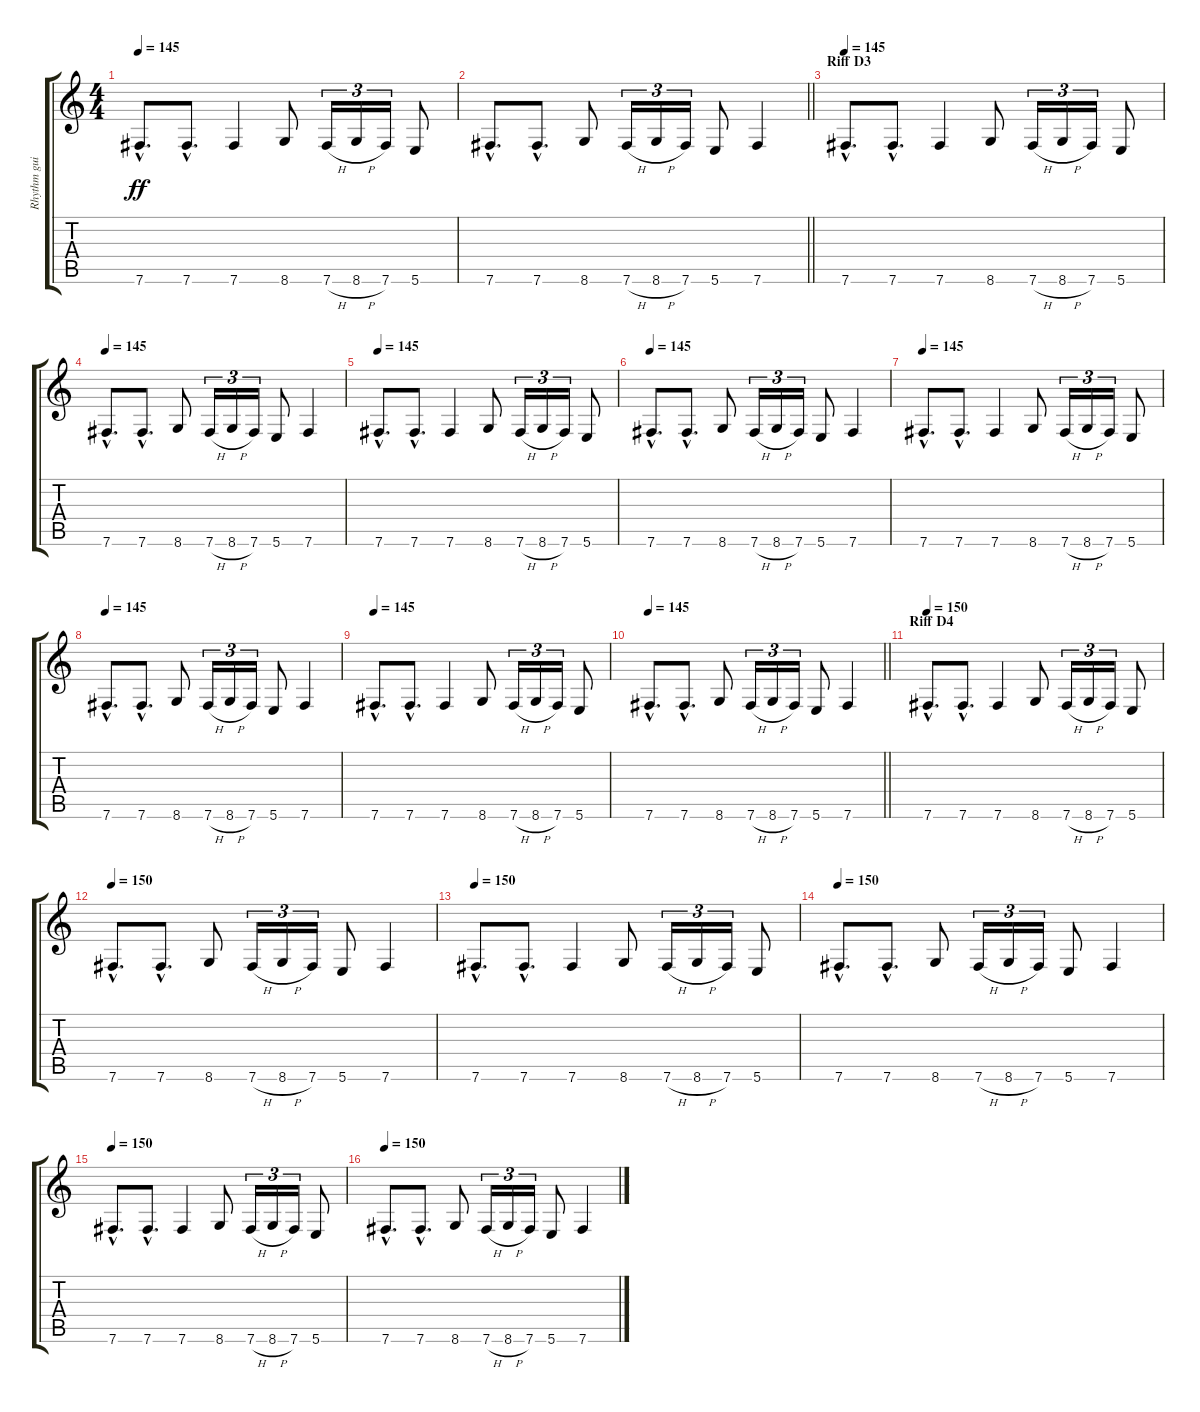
\track ("Rhythm guitar" "Rhythm gui") {instrument distortionguitar}
\staff {score tabs}
\tuning (Db4 Ab3 E3 B2 Gb2 B1) {hide}
\ts (4 4)
\tempo 145
\clef g2
\ks c
7.6{hac}.8{d dy ff balance 0} 7.6{hac}.8{d} 7.6.4 8.6.8 7.6{h}.16{tu (3 2)} 8.6{h}.16{tu (3 2)} 7.6.16{tu (3 2)} 5.6.8 |
\barLineRight lightlight
7.6{hac}.8{d} 7.6{hac}.8{d} 8.6.8 7.6{h}.16{tu (3 2)} 8.6{h}.16{tu (3 2)} 7.6.16{tu (3 2)} 5.6.8 7.6.4 |
\section ("" "Riff D3")
\tempo 145
7.6{hac}.8{d balance 0} 7.6{hac}.8{d} 7.6.4 8.6.8 7.6{h}.16{tu (3 2)} 8.6{h}.16{tu (3 2)} 7.6.16{tu (3 2)} 5.6.8 |
\tempo 145
7.6{hac}.8{d} 7.6{hac}.8{d} 8.6.8 7.6{h}.16{tu (3 2)} 8.6{h}.16{tu (3 2)} 7.6.16{tu (3 2)} 5.6.8 7.6.4 |
\tempo 145
7.6{hac}.8{d balance 0} 7.6{hac}.8{d} 7.6.4 8.6.8 7.6{h}.16{tu (3 2)} 8.6{h}.16{tu (3 2)} 7.6.16{tu (3 2)} 5.6.8 |
\tempo 145
7.6{hac}.8{d} 7.6{hac}.8{d} 8.6.8 7.6{h}.16{tu (3 2)} 8.6{h}.16{tu (3 2)} 7.6.16{tu (3 2)} 5.6.8 7.6.4 |
\tempo 145
7.6{hac}.8{d balance 0} 7.6{hac}.8{d} 7.6.4 8.6.8 7.6{h}.16{tu (3 2)} 8.6{h}.16{tu (3 2)} 7.6.16{tu (3 2)} 5.6.8 |
\tempo 145
7.6{hac}.8{d} 7.6{hac}.8{d} 8.6.8 7.6{h}.16{tu (3 2)} 8.6{h}.16{tu (3 2)} 7.6.16{tu (3 2)} 5.6.8 7.6.4 |
\tempo 145
7.6{hac}.8{d balance 0} 7.6{hac}.8{d} 7.6.4 8.6.8 7.6{h}.16{tu (3 2)} 8.6{h}.16{tu (3 2)} 7.6.16{tu (3 2)} 5.6.8 |
\tempo 145
\barLineRight lightlight
7.6{hac}.8{d} 7.6{hac}.8{d} 8.6.8 7.6{h}.16{tu (3 2)} 8.6{h}.16{tu (3 2)} 7.6.16{tu (3 2)} 5.6.8 7.6.4 |
\section ("" "Riff D4")
\tempo 150
7.6{hac}.8{d balance 0} 7.6{hac}.8{d} 7.6.4 8.6.8 7.6{h}.16{tu (3 2)} 8.6{h}.16{tu (3 2)} 7.6.16{tu (3 2)} 5.6.8 |
\tempo 150
7.6{hac}.8{d} 7.6{hac}.8{d} 8.6.8 7.6{h}.16{tu (3 2)} 8.6{h}.16{tu (3 2)} 7.6.16{tu (3 2)} 5.6.8 7.6.4 |
\tempo 150
7.6{hac}.8{d balance 0} 7.6{hac}.8{d} 7.6.4 8.6.8 7.6{h}.16{tu (3 2)} 8.6{h}.16{tu (3 2)} 7.6.16{tu (3 2)} 5.6.8 |
\tempo 150
7.6{hac}.8{d} 7.6{hac}.8{d} 8.6.8 7.6{h}.16{tu (3 2)} 8.6{h}.16{tu (3 2)} 7.6.16{tu (3 2)} 5.6.8 7.6.4 |
\tempo 150
7.6{hac}.8{d balance 0} 7.6{hac}.8{d} 7.6.4 8.6.8 7.6{h}.16{tu (3 2)} 8.6{h}.16{tu (3 2)} 7.6.16{tu (3 2)} 5.6.8 |
\tempo 150
7.6{hac}.8{d} 7.6{hac}.8{d} 8.6.8 7.6{h}.16{tu (3 2)} 8.6{h}.16{tu (3 2)} 7.6.16{tu (3 2)} 5.6.8 7.6.4
